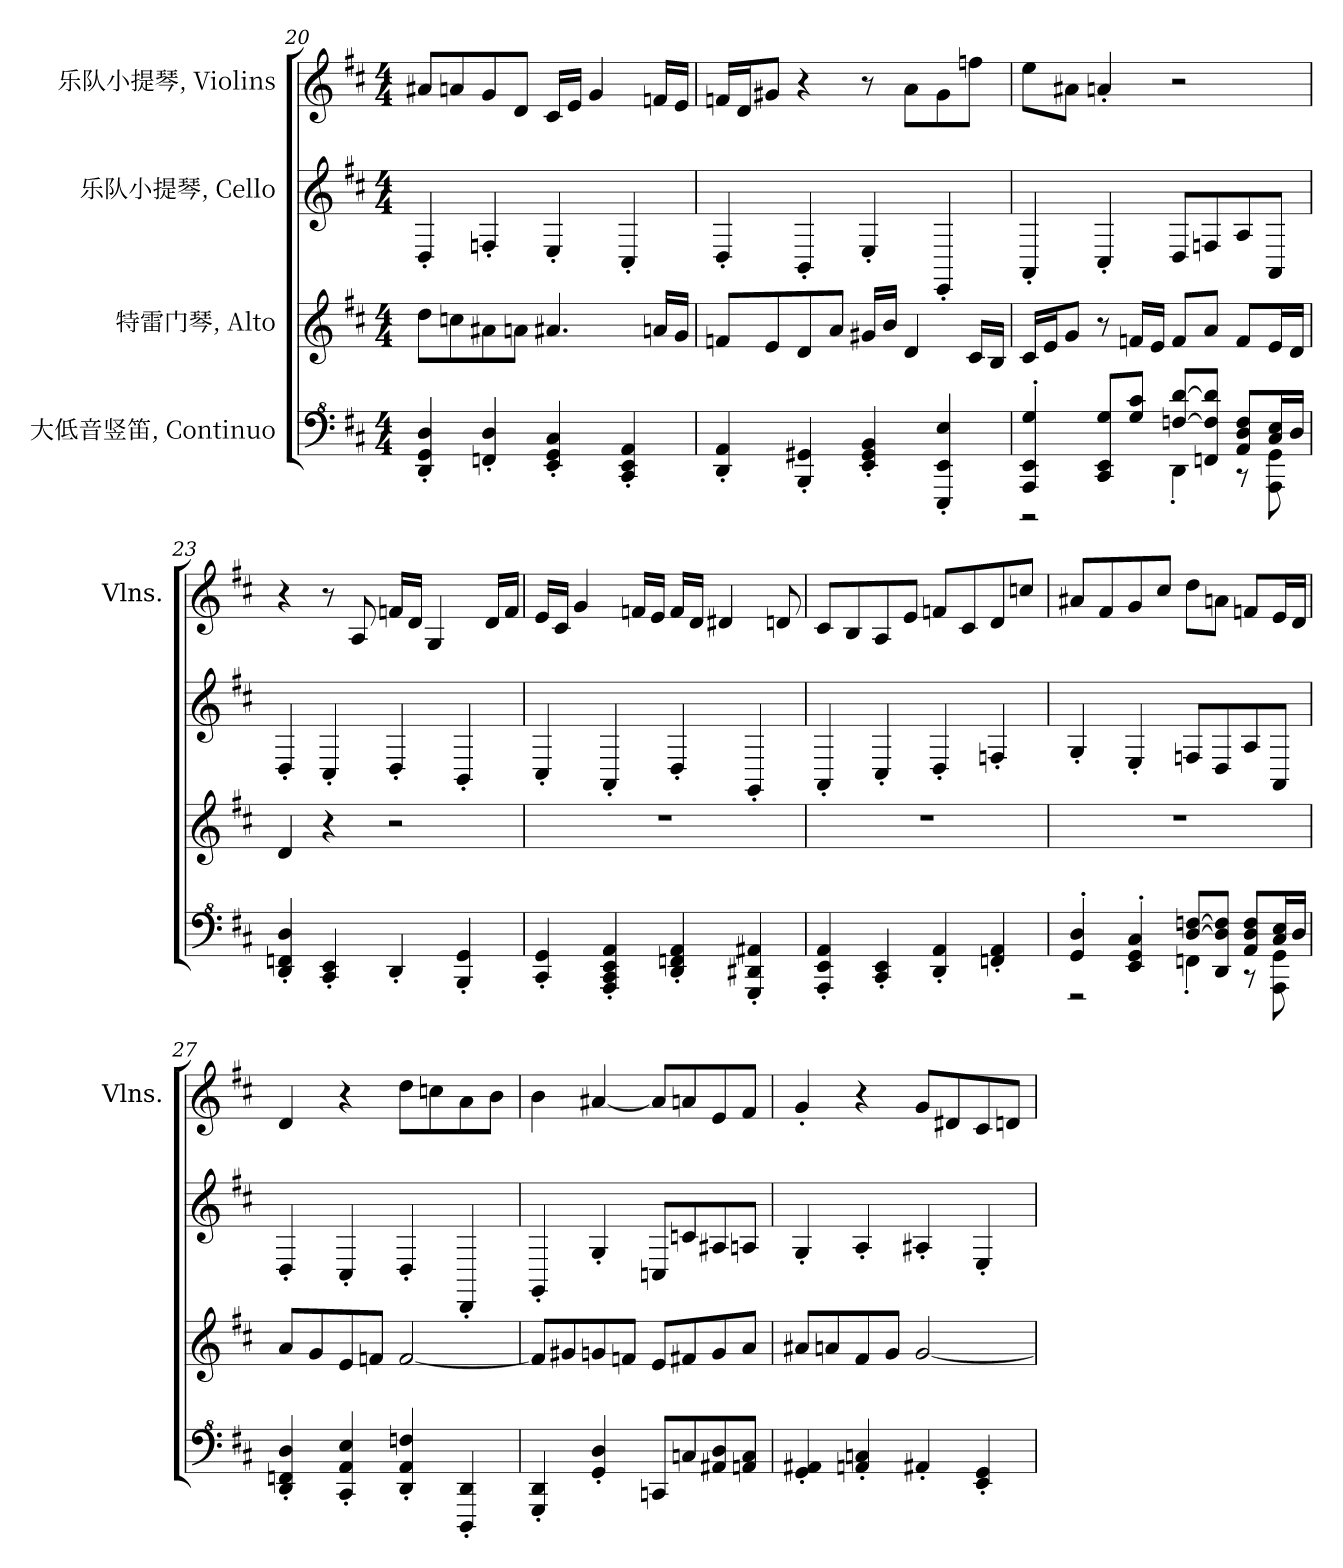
**kern	**kern	**kern	**kern
*part4	*part3	*part2	*part1
*staff4	*staff3	*staff2	*staff1
*I"大低音竖笛, Continuo	*I"特雷门琴, Alto	*I"乐队小提琴, Cello	*I"乐队小提琴, Violins
*	*	*	*I'Vlns.
*clefF^4	*clefG2	*clefG2	*clefG2
*k[f#c#]	*k[f#c#]	*k[f#c#]	*k[f#c#]
*M4/4	*M4/4	*M4/4	*M4/4
=20	=20	=20	=20
4D/' 4G/' 4d/'	8dd\L	4D'/	8a#X/L
.	8ccn\	.	8an/
4Fn/' 4d/'	8a#X\	4Fn'/	8g/
.	8an\J	.	8d/J
*	*	*	*MM43
4E/' 4G/' 4c#/'	4.a#X/	4E'/	16c#/LL
.	.	.	16e/JJ
.	.	.	4g/
4C#/' 4E/' 4A/'	.	4C#'/	.
.	16an/LL	.	16fn/LL
.	16g/JJ	.	16e/JJ
=21	=21	=21	=21
4D/' 4A/'	8fn/L	4D'/	16fn/LL
.	.	.	16d/J
.	8e/	.	8g#X/J
4BB/' 4G#X/'	8d/	4BB'/	4r
.	8a/J	.	.
4E/' 4G#/' 4B/'	16g#X/LL	4E'/	8r
.	16b/JJ	.	.
.	4d/	.	8a\L
4EE/' 4E/' 4e/'	.	4EE'/	8g#\
.	16c#/LL	.	8ffn\J
.	16B/JJ	.	.
!!LO:LB:g=z
=22	=22	=22	=22
*^	*	*	*
4AA/' 4E/' 4g/'	2r	16c#/LL	4AA'/	8ee\L
.	.	16e/J	.	.
.	.	8g/J	.	8a#X\J
8C#/ 8E/ 8g/L	.	8r	4C#'/	4an'/
8g/ 8cc#/J	.	16fn/LL	.	.
.	.	16e/JJ	.	.
[8fn/ [8dd/L	4D'\	8f/L	8D/L	2r
8Fn/ 8f/] 8dd/]J	.	8a/J	8Fn/	.
8A/ 8d/ 8f/L	8r	8f/L	8A/	.
16c#/ 16e/L	8AA\ 8G\	16e/L	8AA/J	.
16d/JJ	.	16d/JJ	.	.
*v	*v	*	*	*
=23	=23	=23	=23
4D/' 4Fn/' 4d/'	4d/	4D'/	4r
4C#/' 4E/'	4r	4C#'/	8r
.	.	.	8A/
4D'/	2r	4D'/	16fn/LL
.	.	.	16d/JJ
.	.	.	4G/
4BB/' 4G/'	.	4BB'/	.
.	.	.	16d/LL
.	.	.	16f/JJ
=24	=24	=24	=24
4C#/' 4G/'	1r	4C#'/	16e/LL
.	.	.	16c#/JJ
.	.	.	4g/
4AA/' 4C#/' 4E/' 4A/'	.	4AA'/	.
.	.	.	16fn/LL
.	.	.	16e/JJ
4D/' 4Fn/' 4A/'	.	4D'/	16f/LL
.	.	.	16d/JJ
.	.	.	4d#X/
4GG/' 4D#X/' 4A#X/'	.	4GG'/	.
.	.	.	8dn/
!!LO:PB:g=z
=25	=25	=25	=25
4AA/' 4E/' 4A/'	1r	4AA'/	8c#/L
*	*	*	*MM40
.	.	.	8B/
4C#/' 4E/'	.	4C#'/	8A/
.	.	.	8e/J
4D/' 4A/'	.	4D'/	8fn/L
.	.	.	8c#/
4Fn/' 4A/'	.	4Fn'/	8d/
.	.	.	8ccn/J
=26	=26	=26	=26
*^	*	*	*
4G/' 4d/'	2r	1r	4G'/	8a#X/L
.	.	.	.	8f#/
4E/' 4G/' 4c#/'	.	.	4E'/	8g/
.	.	.	.	8cc#/J
*	*	*	*	*MM45
[8d/ [8fn/L	4Fn'\	.	8Fn/L	8dd\L
8D/ 8d/] 8f/]J	.	.	8D/	8an\J
8A/ 8d/ 8f/L	8r	.	8A/	8fn/L
16c#/ 16e/L	8AA\ 8G\	.	8AA/J	16e/L
*	*	*	*	*MM28
16d/JJ	.	.	.	16d/JJ
*v	*v	*	*	*
=27	=27	=27	=27
*	*	*	*MM42
4D/' 4Fn/' 4d/'	8a/L	4D'/	4d/
.	8g/	.	.
4C#/' 4A/' 4e/'	8e/	4C#'/	4r
.	8fn/J	.	.
4D/' 4A/' 4fn/'	[2f/	4D'/	8dd\L
.	.	.	8ccn\
4DD/' 4D/'	.	4DD'/	8a\
.	.	.	8b\J
!!LO:LB:g=z
=28	=28	=28	=28
4GG/' 4D/'	8f/L]	4GG'/	4b\
.	8g#X/	.	.
4G/' 4d/'	8gn/	4G'/	[4a#X/
.	8fn/J	.	.
8Cn/L	8e/L	8Cn/L	8a#/L]
8cn/	8f#X/	8cn/	8an/
8A#X/ 8d/	8g/	8A#X/	8e/
8An/ 8c/J	8a/J	8An/J	8f#/J
=29	=29	=29	=29
4G/' 4A#X/'	8a#X/L	4G'/	4g'/
.	8an/	.	.
4An/' 4cn/'	8f#/	4A'/	4r
.	8g/J	.	.
4A#X'/	[2g/	4A#X'/	8g/L
.	.	.	8d#X/
4E/' 4G/'	.	4E'/	8c#/
.	.	.	8dn/J
=	=	=	=
*-	*-	*-	*-
